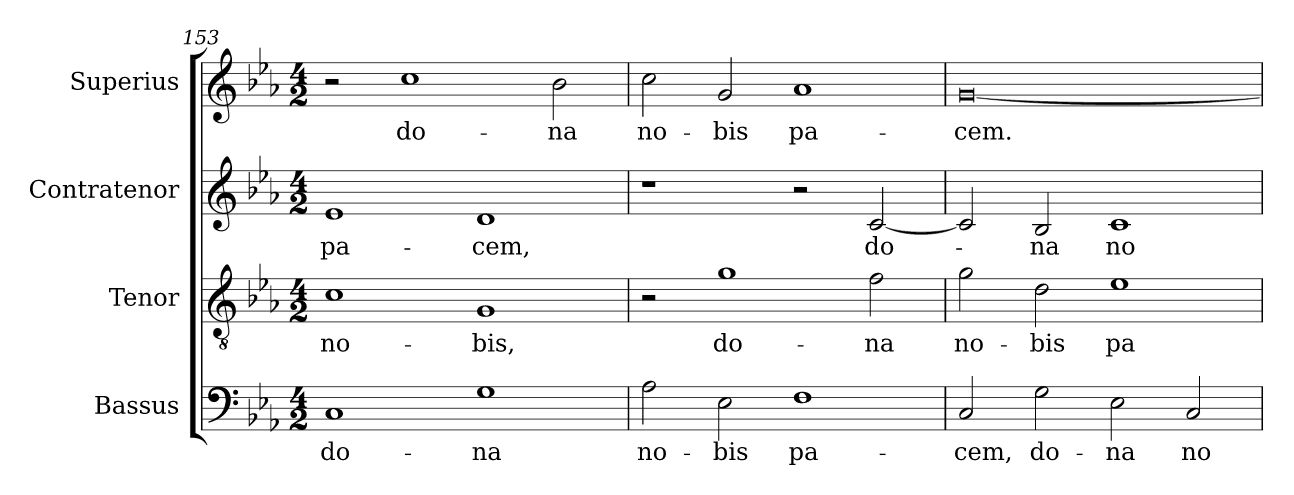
**kern	**text	**kern	**text	**kern	**text	**kern	**text
*part4	*part4	*part3	*part3	*part2	*part2	*part1	*part1
*staff4	*staff4	*staff3	*staff3	*staff2	*staff2	*staff1	*staff1
*I"Bassus	*	*I"Tenor	*	*I"Contratenor	*	*I"Superius	*
*I'B.	*	*I'T.	*	*	*	*	*
*clefF4	*	*clefGv2	*	*clefG2	*	*clefG2	*
*	*	*ITrd7c12	*	*ITrd7c12	*	*	*
*k[b-e-a-]	*	*k[b-e-a-]	*	*k[b-e-a-]	*	*k[b-e-a-]	*
*E-:	*	*E-:	*	*E-:	*	*E-:	*
*M4/2	*	*M4/2	*	*M4/2	*	*M4/2	*
=153	=153	=153	=153	=153	=153	=153	=153
!	!LO:LY:b:color=#000000	!	!	!	!	!	!
!	!	!	!LO:LY:b:color=#000000	!	!	!	!
!	!	!	!	!	!LO:LY:b:color=#000000	!	!
1Ci	do-	1Ci	no-	1E-i	pa-	2r	.
!	!	!	!	!	!	!	!LO:LY:b:color=#000000
.	.	.	.	.	.	1cci	do-
!	!LO:LY:b:color=#000000	!	!	!	!	!	!
!	!	!	!LO:LY:b:color=#000000	!	!	!	!
!	!	!	!	!	!LO:LY:b:color=#000000	!	!
1Gi	-na	1GGi	-bis,	1Di	-cem,	.	.
!	!	!	!	!	!	!	!LO:LY:b:color=#000000
.	.	.	.	.	.	2b-i\	-na
!!LO:PB:g=z
=154	=154	=154	=154	=154	=154	=154	=154
!	!LO:LY:b:color=#000000	!	!	!	!	!	!
!	!	!	!	!	!	!	!LO:LY:b:color=#000000
2A-i\	no-	2r	.	1r	.	2cci\	no-
!	!LO:LY:b:color=#000000	!	!	!	!	!	!
!	!	!	!LO:LY:b:color=#000000	!	!	!	!
!	!	!	!	!	!	!	!LO:LY:b:color=#000000
2E-i\	-bis	1Gi	do-	.	.	2gi/	-bis
!	!LO:LY:b:color=#000000	!	!	!	!	!	!
!	!	!	!	!	!	!	!LO:LY:b:color=#000000
1Fi	pa-	.	.	2r	.	1a-i	pa-
!	!	!	!LO:LY:b:color=#000000	!	!	!	!
!	!	!	!	!	!LO:LY:b:color=#000000	!	!
.	.	2Fi\	-na	[<2Ci/	do-	.	.
=155	=155	=155	=155	=155	=155	=155	=155
!	!LO:LY:b:color=#000000	!	!	!	!	!	!
!	!	!	!LO:LY:b:color=#000000	!	!	!	!
!	!	!	!	!	!	!	!LO:LY:b:color=#000000
2Ci/	-cem,	2Gi\	no-	2Ci/]	.	[<0gi	-cem.
!	!LO:LY:b:color=#000000	!	!	!	!	!	!
!	!	!	!LO:LY:b:color=#000000	!	!	!	!
!	!	!	!	!	!LO:LY:b:color=#000000	!	!
2Gi\	do-	2Di\	-bis	2BB-i/	-na	.	.
!	!LO:LY:b:color=#000000	!	!	!	!	!	!
!	!	!	!LO:LY:b:color=#000000	!	!	!	!
!	!	!	!	!	!LO:LY:b:color=#000000	!	!
2E-i\	-na	1E-i	pa-	1Ci	no-	.	.
!	!LO:LY:b:color=#000000	!	!	!	!	!	!
2Ci/	no-	.	.	.	.	.	.
=	=	=	=	=	=	=	=
*-	*-	*-	*-	*-	*-	*-	*-
